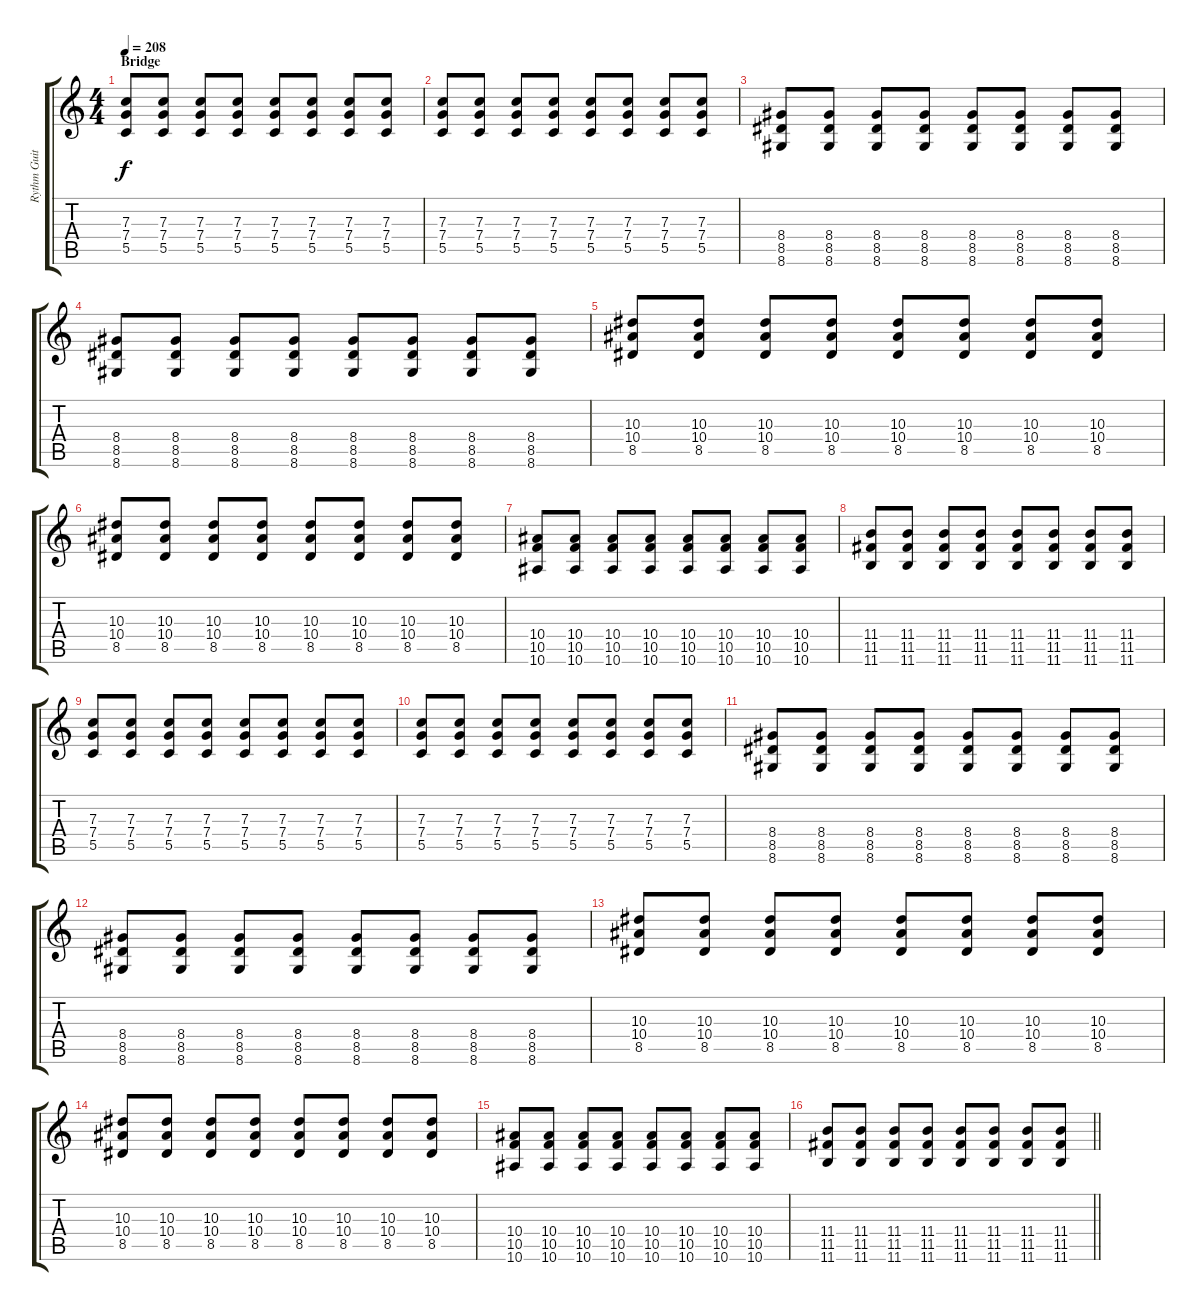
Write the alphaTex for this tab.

\track ("Rythm Guitar" "Rythm Guit") {instrument distortionguitar}
\staff {score tabs}
\tuning (D4 A3 F3 C3 G2 C2) {hide}
\ts (4 4)
\section ("" "Bridge")
\tempo 208
\clef g2
\ks c
(7.3 7.4 5.5).8{dy f} (7.3 7.4 5.5).8 (7.3 7.4 5.5).8 (7.3 7.4 5.5).8 (7.3 7.4 5.5).8 (7.3 7.4 5.5).8 (7.3 7.4 5.5).8 (7.3 7.4 5.5).8 |
(7.3 7.4 5.5).8 (7.3 7.4 5.5).8 (7.3 7.4 5.5).8 (7.3 7.4 5.5).8 (7.3 7.4 5.5).8 (7.3 7.4 5.5).8 (7.3 7.4 5.5).8 (7.3 7.4 5.5).8 |
(8.4 8.5 8.6).8 (8.4 8.5 8.6).8 (8.4 8.5 8.6).8 (8.4 8.5 8.6).8 (8.4 8.5 8.6).8 (8.4 8.5 8.6).8 (8.4 8.5 8.6).8 (8.4 8.5 8.6).8 |
(8.4 8.5 8.6).8 (8.4 8.5 8.6).8 (8.4 8.5 8.6).8 (8.4 8.5 8.6).8 (8.4 8.5 8.6).8 (8.4 8.5 8.6).8 (8.4 8.5 8.6).8 (8.4 8.5 8.6).8 |
(10.3 10.4 8.5).8 (10.3 10.4 8.5).8 (10.3 10.4 8.5).8 (10.3 10.4 8.5).8 (10.3 10.4 8.5).8 (10.3 10.4 8.5).8 (10.3 10.4 8.5).8 (10.3 10.4 8.5).8 |
(10.3 10.4 8.5).8 (10.3 10.4 8.5).8 (10.3 10.4 8.5).8 (10.3 10.4 8.5).8 (10.3 10.4 8.5).8 (10.3 10.4 8.5).8 (10.3 10.4 8.5).8 (10.3 10.4 8.5).8 |
(10.4 10.5 10.6).8 (10.4 10.5 10.6).8 (10.4 10.5 10.6).8 (10.4 10.5 10.6).8 (10.4 10.5 10.6).8 (10.4 10.5 10.6).8 (10.4 10.5 10.6).8 (10.4 10.5 10.6).8 |
(11.4 11.5 11.6).8 (11.4 11.5 11.6).8 (11.4 11.5 11.6).8 (11.4 11.5 11.6).8 (11.4 11.5 11.6).8 (11.4 11.5 11.6).8 (11.4 11.5 11.6).8 (11.4 11.5 11.6).8 |
(7.3 7.4 5.5).8 (7.3 7.4 5.5).8 (7.3 7.4 5.5).8 (7.3 7.4 5.5).8 (7.3 7.4 5.5).8 (7.3 7.4 5.5).8 (7.3 7.4 5.5).8 (7.3 7.4 5.5).8 |
(7.3 7.4 5.5).8 (7.3 7.4 5.5).8 (7.3 7.4 5.5).8 (7.3 7.4 5.5).8 (7.3 7.4 5.5).8 (7.3 7.4 5.5).8 (7.3 7.4 5.5).8 (7.3 7.4 5.5).8 |
(8.4 8.5 8.6).8 (8.4 8.5 8.6).8 (8.4 8.5 8.6).8 (8.4 8.5 8.6).8 (8.4 8.5 8.6).8 (8.4 8.5 8.6).8 (8.4 8.5 8.6).8 (8.4 8.5 8.6).8 |
(8.4 8.5 8.6).8 (8.4 8.5 8.6).8 (8.4 8.5 8.6).8 (8.4 8.5 8.6).8 (8.4 8.5 8.6).8 (8.4 8.5 8.6).8 (8.4 8.5 8.6).8 (8.4 8.5 8.6).8 |
(10.3 10.4 8.5).8 (10.3 10.4 8.5).8 (10.3 10.4 8.5).8 (10.3 10.4 8.5).8 (10.3 10.4 8.5).8 (10.3 10.4 8.5).8 (10.3 10.4 8.5).8 (10.3 10.4 8.5).8 |
(10.3 10.4 8.5).8 (10.3 10.4 8.5).8 (10.3 10.4 8.5).8 (10.3 10.4 8.5).8 (10.3 10.4 8.5).8 (10.3 10.4 8.5).8 (10.3 10.4 8.5).8 (10.3 10.4 8.5).8 |
(10.4 10.5 10.6).8 (10.4 10.5 10.6).8 (10.4 10.5 10.6).8 (10.4 10.5 10.6).8 (10.4 10.5 10.6).8 (10.4 10.5 10.6).8 (10.4 10.5 10.6).8 (10.4 10.5 10.6).8 |
\barLineRight lightlight
(11.4 11.5 11.6).8 (11.4 11.5 11.6).8 (11.4 11.5 11.6).8 (11.4 11.5 11.6).8 (11.4 11.5 11.6).8 (11.4 11.5 11.6).8 (11.4 11.5 11.6).8 (11.4 11.5 11.6).8
